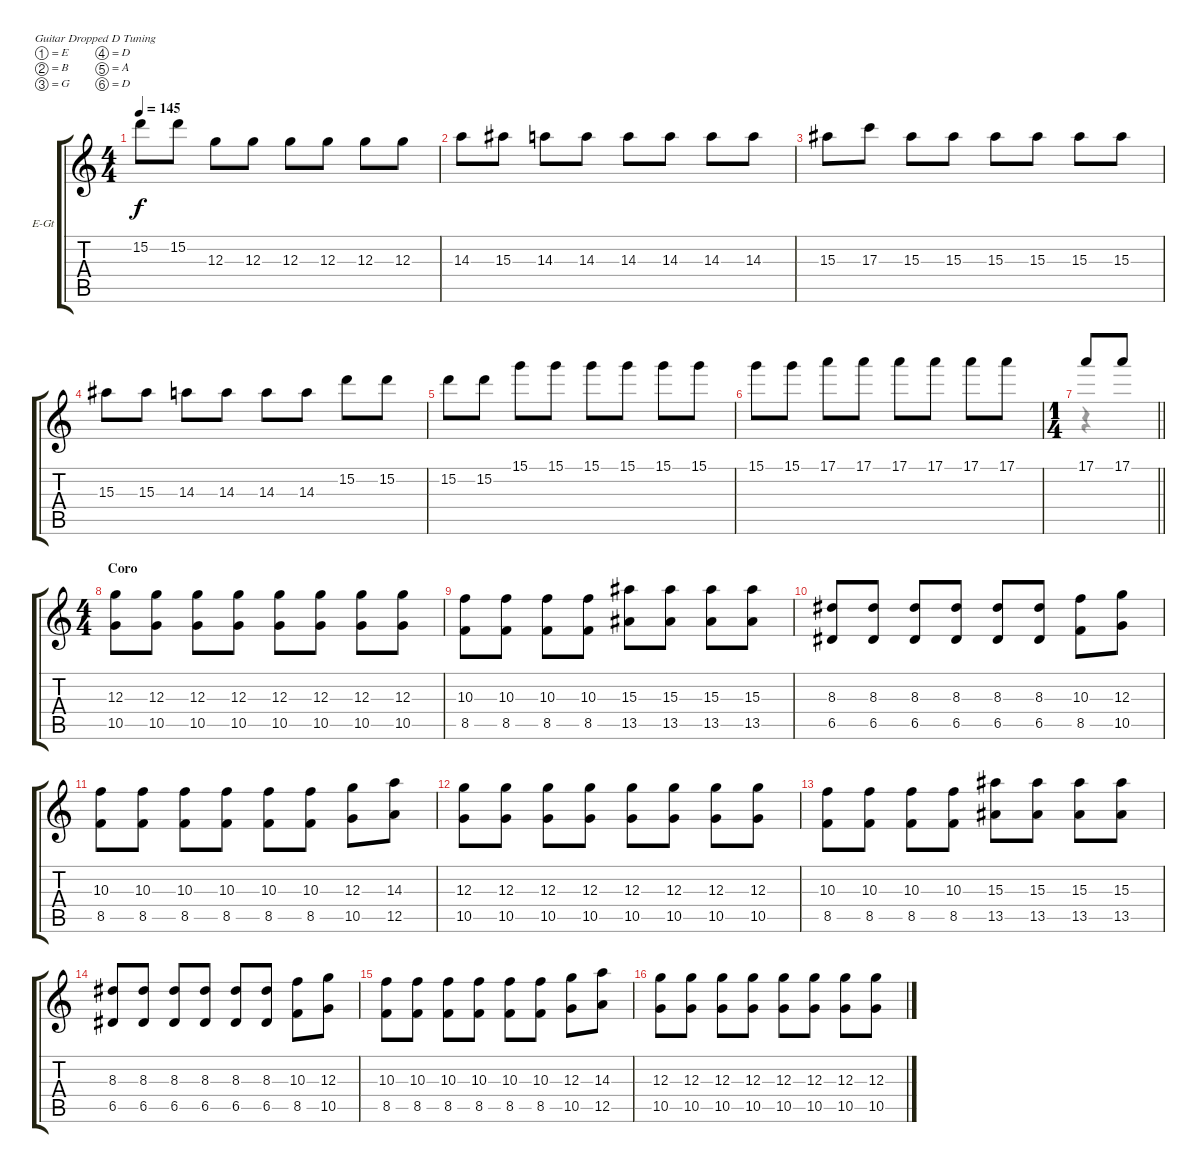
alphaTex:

\bracketExtendMode groupsimilarinstruments
\firstSystemTrackNameOrientation horizontal
\otherSystemsTrackNameOrientation horizontal
\track ("Felix" "E-Gt") {instrument distortionguitar}
\staff {score tabs}
\tuning (E4 B3 G3 D3 A2 D2)
\voice
\ts (4 4)
\tempo 145
\clef g2
\ks c
15.2.8{dy f} 15.2.8 12.3.8 12.3.8 12.3.8 12.3.8 12.3.8 12.3.8 |
14.3.8 15.3.8 14.3.8 14.3.8 14.3.8 14.3.8 14.3.8 14.3.8 |
15.3.8 17.3.8 15.3.8 15.3.8 15.3.8 15.3.8 15.3.8 15.3.8 |
15.3.8 15.3.8 14.3.8 14.3.8 14.3.8 14.3.8 15.2.8 15.2.8 |
15.2.8 15.2.8 15.1.8 15.1.8 15.1.8 15.1.8 15.1.8 15.1.8 |
15.1.8 15.1.8 17.1.8 17.1.8 17.1.8 17.1.8 17.1.8 17.1.8 |
\ts (1 4)
\beaming (8 2)
\barLineRight lightlight
17.1.8 17.1.8 |
\ts (4 4)
\beaming (8 2 2 2 2)
\section ("" "Coro")
(12.3 10.5).8 (12.3 10.5).8 (12.3 10.5).8 (12.3 10.5).8 (12.3 10.5).8 (12.3 10.5).8 (12.3 10.5).8 (12.3 10.5).8 |
(10.3 8.5).8 (10.3 8.5).8 (10.3 8.5).8 (10.3 8.5).8 (15.3 13.5).8 (15.3 13.5).8 (15.3 13.5).8 (15.3 13.5).8 |
(8.3 6.5).8 (8.3 6.5).8 (8.3 6.5).8 (8.3 6.5).8 (8.3 6.5).8 (8.3 6.5).8 (10.3 8.5).8 (12.3 10.5).8 |
(10.3 8.5).8 (10.3 8.5).8 (10.3 8.5).8 (10.3 8.5).8 (10.3 8.5).8 (10.3 8.5).8 (12.3 10.5).8 (14.3 12.5).8 |
(12.3 10.5).8 (12.3 10.5).8 (12.3 10.5).8 (12.3 10.5).8 (12.3 10.5).8 (12.3 10.5).8 (12.3 10.5).8 (12.3 10.5).8 |
(10.3 8.5).8 (10.3 8.5).8 (10.3 8.5).8 (10.3 8.5).8 (15.3 13.5).8 (15.3 13.5).8 (15.3 13.5).8 (15.3 13.5).8 |
(8.3 6.5).8 (8.3 6.5).8 (8.3 6.5).8 (8.3 6.5).8 (8.3 6.5).8 (8.3 6.5).8 (10.3 8.5).8 (12.3 10.5).8 |
(10.3 8.5).8 (10.3 8.5).8 (10.3 8.5).8 (10.3 8.5).8 (10.3 8.5).8 (10.3 8.5).8 (12.3 10.5).8 (14.3 12.5).8 |
(12.3 10.5).8 (12.3 10.5).8 (12.3 10.5).8 (12.3 10.5).8 (12.3 10.5).8 (12.3 10.5).8 (12.3 10.5).8 (12.3 10.5).8
\voice
\clef g2
\ottava regular
\simile none
\ks c
|
|
|
|
|
|
\barLineRight lightlight
r.4{dy mf} |
|
|
|
|
|
|
|
|
